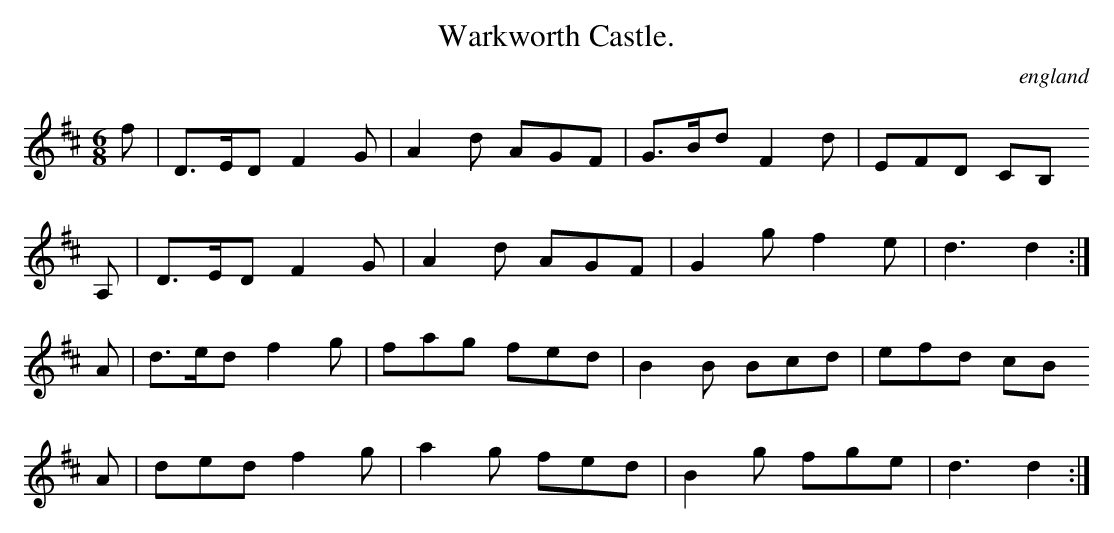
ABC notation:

X:1
T:Warkworth Castle.
O:england
M:6/8
L:1/8
K:D
f |D>ED F2G|A2d AGF|G>Bd F2d|EFD CB,
A,|D>ED F2G|A2d AGF|G2g  f2e|d3  d2:|
A |d>ed f2g|fag fed|B2B  Bcd|efd cB
A |ded  f2g|a2g fed|B2g  fge|d3  d2:|
